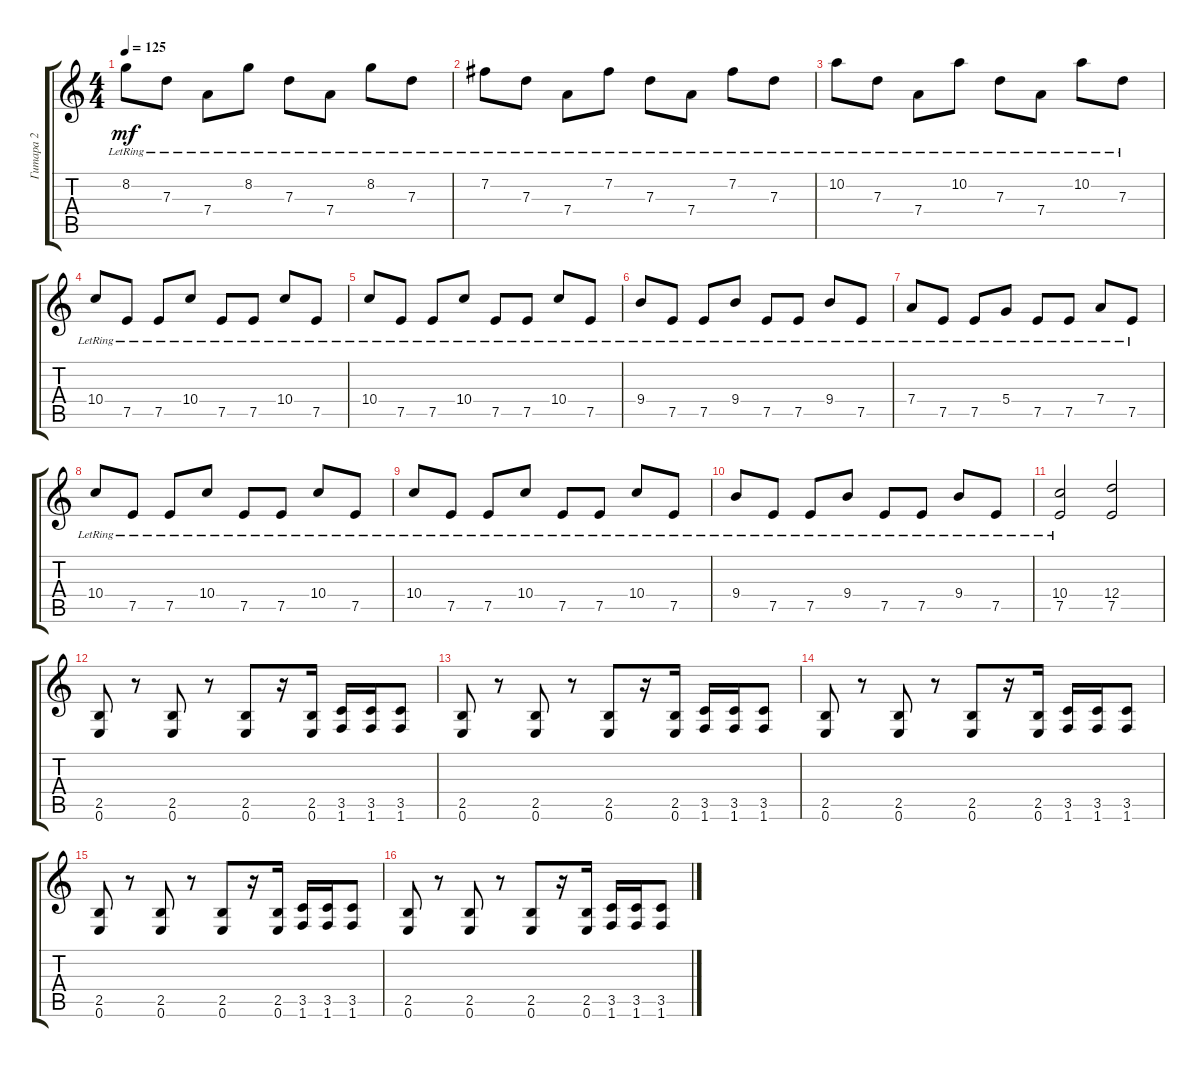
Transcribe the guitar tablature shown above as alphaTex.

\track ("Гитара 2" "Гитара 2") {instrument distortionguitar}
\staff {score tabs}
\tuning (E4 B3 G3 D3 A2 E2) {hide}
\ts (4 4)
\tempo 125
\clef g2
\ks c
8.2{lr}.8{dy mf} 7.3{lr}.8 7.4{lr}.8 8.2{lr}.8 7.3{lr}.8 7.4{lr}.8 8.2{lr}.8 7.3{lr}.8 |
7.2{lr}.8 7.3{lr}.8 7.4{lr}.8 7.2{lr}.8 7.3{lr}.8 7.4{lr}.8 7.2{lr}.8 7.3{lr}.8 |
10.2{lr}.8 7.3{lr}.8 7.4{lr}.8 10.2{lr}.8 7.3{lr}.8 7.4{lr}.8 10.2{lr}.8 7.3{lr}.8 |
10.4{lr}.8 7.5{lr}.8 7.5{lr}.8 10.4{lr}.8 7.5{lr}.8 7.5{lr}.8 10.4{lr}.8 7.5{lr}.8 |
10.4{lr}.8 7.5{lr}.8 7.5{lr}.8 10.4{lr}.8 7.5{lr}.8 7.5{lr}.8 10.4{lr}.8 7.5{lr}.8 |
9.4{lr}.8 7.5{lr}.8 7.5{lr}.8 9.4{lr}.8 7.5{lr}.8 7.5{lr}.8 9.4{lr}.8 7.5{lr}.8 |
7.4{lr}.8 7.5{lr}.8 7.5{lr}.8 5.4{lr}.8 7.5{lr}.8 7.5{lr}.8 7.4{lr}.8 7.5{lr}.8 |
10.4{lr}.8 7.5{lr}.8 7.5{lr}.8 10.4{lr}.8 7.5{lr}.8 7.5{lr}.8 10.4{lr}.8 7.5{lr}.8 |
10.4{lr}.8 7.5{lr}.8 7.5{lr}.8 10.4{lr}.8 7.5{lr}.8 7.5{lr}.8 10.4{lr}.8 7.5{lr}.8 |
9.4{lr}.8 7.5{lr}.8 7.5{lr}.8 9.4{lr}.8 7.5{lr}.8 7.5{lr}.8 9.4{lr}.8 7.5{lr}.8 |
(10.4{lr} 7.5{lr}).2 (12.4 7.5).2 |
(2.5 0.6).8{instrument distortionguitar} r.8 (2.5 0.6).8 r.8 (2.5 0.6).8 r.16 (2.5 0.6).16 (3.5 1.6).16 (3.5 1.6).16 (3.5 1.6).8 |
(2.5 0.6).8 r.8 (2.5 0.6).8 r.8 (2.5 0.6).8 r.16 (2.5 0.6).16 (3.5 1.6).16 (3.5 1.6).16 (3.5 1.6).8 |
(2.5 0.6).8 r.8 (2.5 0.6).8 r.8 (2.5 0.6).8 r.16 (2.5 0.6).16 (3.5 1.6).16 (3.5 1.6).16 (3.5 1.6).8 |
(2.5 0.6).8 r.8 (2.5 0.6).8 r.8 (2.5 0.6).8 r.16 (2.5 0.6).16 (3.5 1.6).16 (3.5 1.6).16 (3.5 1.6).8 |
(2.5 0.6).8 r.8 (2.5 0.6).8 r.8 (2.5 0.6).8 r.16 (2.5 0.6).16 (3.5 1.6).16 (3.5 1.6).16 (3.5 1.6).8
